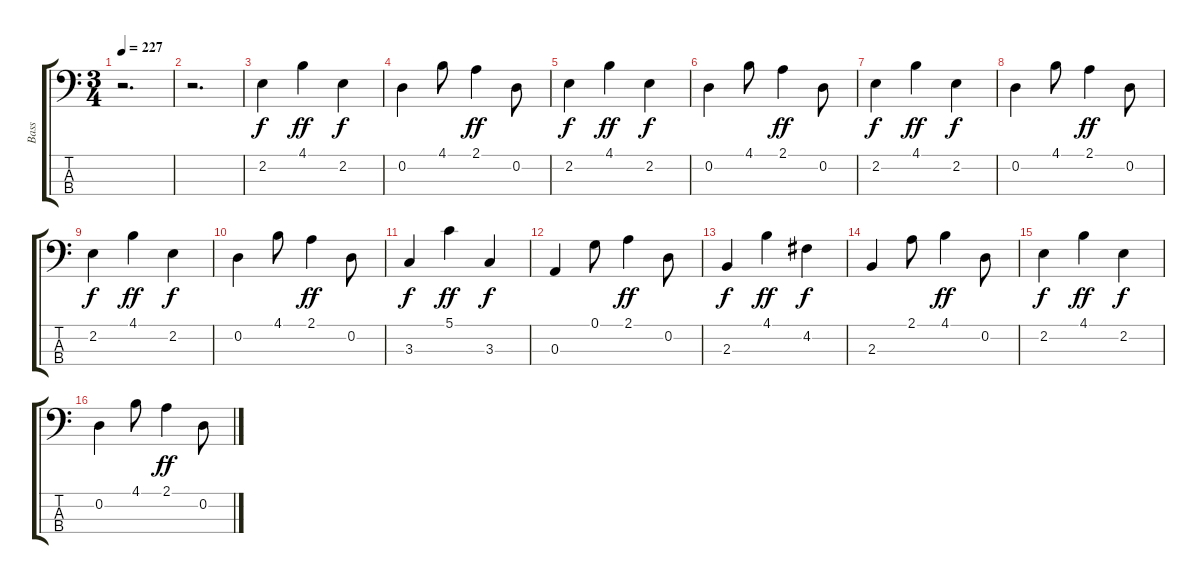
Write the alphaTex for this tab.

\track ("Bass" "Bass") {instrument electricbassfinger}
\staff {score tabs}
\tuning (G2 D2 A1 E1) {hide}
\ts (3 4)
\tempo 227
\clef f4
\ks c
r.2{d dy fff} |
r.2{d} |
2.2.4{dy f} 4.1.4{dy ff} 2.2.4{dy f} |
0.2.4 4.1.8 2.1.4{dy ff} 0.2.8 |
2.2.4{dy f} 4.1.4{dy ff} 2.2.4{dy f} |
0.2.4 4.1.8 2.1.4{dy ff} 0.2.8 |
2.2.4{dy f} 4.1.4{dy ff} 2.2.4{dy f} |
0.2.4 4.1.8 2.1.4{dy ff} 0.2.8 |
2.2.4{dy f} 4.1.4{dy ff} 2.2.4{dy f} |
0.2.4 4.1.8 2.1.4{dy ff} 0.2.8 |
3.3.4{dy f} 5.1.4{dy ff} 3.3.4{dy f} |
0.3.4 0.1.8 2.1.4{dy ff} 0.2.8 |
2.3.4{dy f} 4.1.4{dy ff} 4.2.4{dy f} |
2.3.4 2.1.8 4.1.4{dy ff} 0.2.8 |
2.2.4{dy f} 4.1.4{dy ff} 2.2.4{dy f} |
0.2.4 4.1.8 2.1.4{dy ff} 0.2.8
